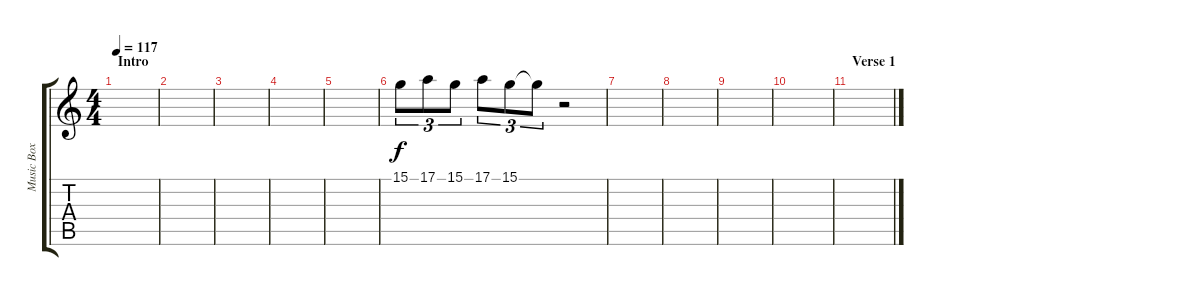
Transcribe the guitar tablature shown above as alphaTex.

\track ("Music Box" "Music Box") {instrument musicbox}
\staff {score tabs}
\tuning (E4 B3 G3 D3 A2 E2) {hide}
\ts (4 4)
\section ("" "Intro")
\tempo 117
\clef g2
\ks c
|
|
|
|
|
15.1.8{tu (3 2)} 17.1.8{tu (3 2)} 15.1.8{tu (3 2)} 17.1.8{tu (3 2)} 15.1.8{tu (3 2)} 15.1{t}.8{tu (3 2)} r.2 |
|
|
|
|
\section ("" "Verse 1")
